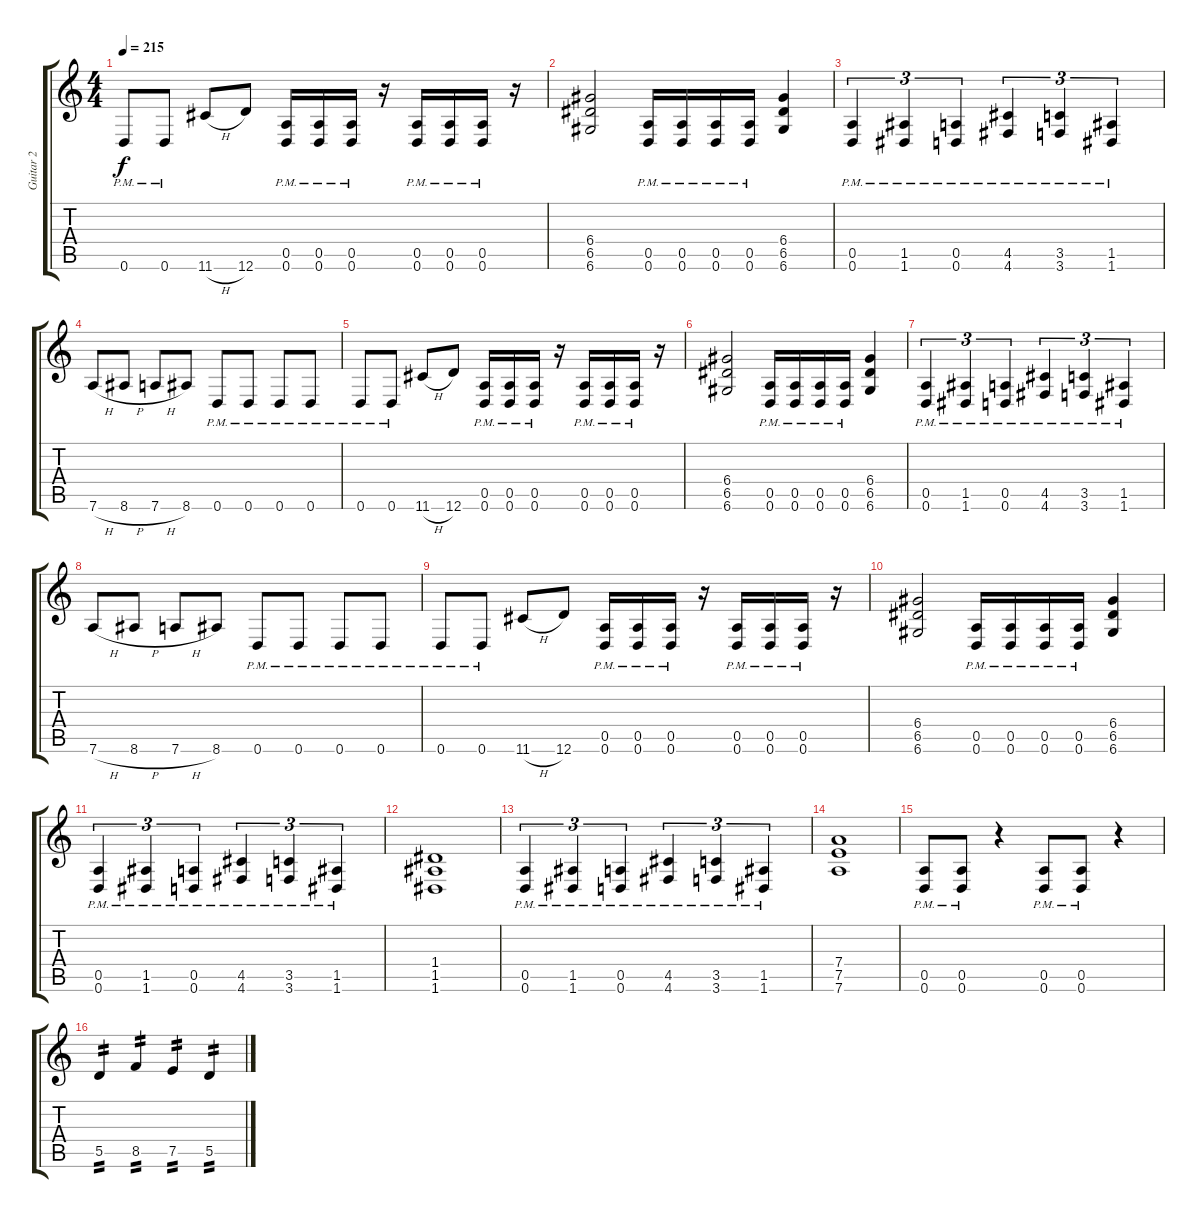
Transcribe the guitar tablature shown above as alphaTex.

\track ("Guitar 2" "Guitar 2") {instrument distortionguitar}
\staff {score tabs}
\tuning (E4 B3 G3 D3 A2 D2) {hide}
\ts (4 4)
\tempo 215
\clef g2
\ks c
0.6{pm}.8{dy f} 0.6{pm}.8 11.6{h}.8 12.6.8 (0.5{pm} 0.6{pm}).16 (0.5{pm} 0.6{pm}).16 (0.5{pm} 0.6{pm}).16 r.16 (0.5{pm} 0.6{pm}).16 (0.5{pm} 0.6{pm}).16 (0.5{pm} 0.6{pm}).16 r.16 |
(6.4 6.5 6.6).2 (0.5{pm} 0.6{pm}).16 (0.5{pm} 0.6{pm}).16 (0.5{pm} 0.6{pm}).16 (0.5{pm} 0.6{pm}).16 (6.4 6.5 6.6).4 |
(0.5{pm} 0.6{pm}).4{tu (3 2)} (1.5{pm} 1.6{pm}).4{tu (3 2)} (0.5{pm} 0.6{pm}).4{tu (3 2)} (4.5{pm} 4.6{pm}).4{tu (3 2)} (3.5{pm} 3.6{pm}).4{tu (3 2)} (1.5{pm} 1.6{pm}).4{tu (3 2)} |
7.6{h}.8 8.6{h}.8 7.6{h}.8 8.6.8 0.6{pm}.8 0.6{pm}.8 0.6{pm}.8 0.6{pm}.8 |
0.6{pm}.8 0.6{pm}.8 11.6{h}.8 12.6.8 (0.5{pm} 0.6{pm}).16 (0.5{pm} 0.6{pm}).16 (0.5{pm} 0.6{pm}).16 r.16 (0.5{pm} 0.6{pm}).16 (0.5{pm} 0.6{pm}).16 (0.5{pm} 0.6{pm}).16 r.16 |
(6.4 6.5 6.6).2 (0.5{pm} 0.6{pm}).16 (0.5{pm} 0.6{pm}).16 (0.5{pm} 0.6{pm}).16 (0.5{pm} 0.6{pm}).16 (6.4 6.5 6.6).4 |
(0.5{pm} 0.6{pm}).4{tu (3 2)} (1.5{pm} 1.6{pm}).4{tu (3 2)} (0.5{pm} 0.6{pm}).4{tu (3 2)} (4.5{pm} 4.6{pm}).4{tu (3 2)} (3.5{pm} 3.6{pm}).4{tu (3 2)} (1.5{pm} 1.6{pm}).4{tu (3 2)} |
7.6{h}.8 8.6{h}.8 7.6{h}.8 8.6.8 0.6{pm}.8 0.6{pm}.8 0.6{pm}.8 0.6{pm}.8 |
0.6{pm}.8 0.6{pm}.8 11.6{h}.8 12.6.8 (0.5{pm} 0.6{pm}).16 (0.5{pm} 0.6{pm}).16 (0.5{pm} 0.6{pm}).16 r.16 (0.5{pm} 0.6{pm}).16 (0.5{pm} 0.6{pm}).16 (0.5{pm} 0.6{pm}).16 r.16 |
(6.4 6.5 6.6).2 (0.5{pm} 0.6{pm}).16 (0.5{pm} 0.6{pm}).16 (0.5{pm} 0.6{pm}).16 (0.5{pm} 0.6{pm}).16 (6.4 6.5 6.6).4 |
(0.5{pm} 0.6{pm}).4{tu (3 2)} (1.5{pm} 1.6{pm}).4{tu (3 2)} (0.5{pm} 0.6{pm}).4{tu (3 2)} (4.5{pm} 4.6{pm}).4{tu (3 2)} (3.5{pm} 3.6{pm}).4{tu (3 2)} (1.5{pm} 1.6{pm}).4{tu (3 2)} |
(1.4 1.5 1.6).1 |
(0.5{pm} 0.6{pm}).4{tu (3 2)} (1.5{pm} 1.6{pm}).4{tu (3 2)} (0.5{pm} 0.6{pm}).4{tu (3 2)} (4.5{pm} 4.6{pm}).4{tu (3 2)} (3.5{pm} 3.6{pm}).4{tu (3 2)} (1.5{pm} 1.6{pm}).4{tu (3 2)} |
(7.4 7.5 7.6).1 |
(0.5{pm} 0.6{pm}).8 (0.5{pm} 0.6{pm}).8 r.4 (0.5{pm} 0.6{pm}).8 (0.5{pm} 0.6{pm}).8 r.4 |
5.5.4{tp 2} 8.5.4{tp 2} 7.5.4{tp 2} 5.5.4{tp 2}
